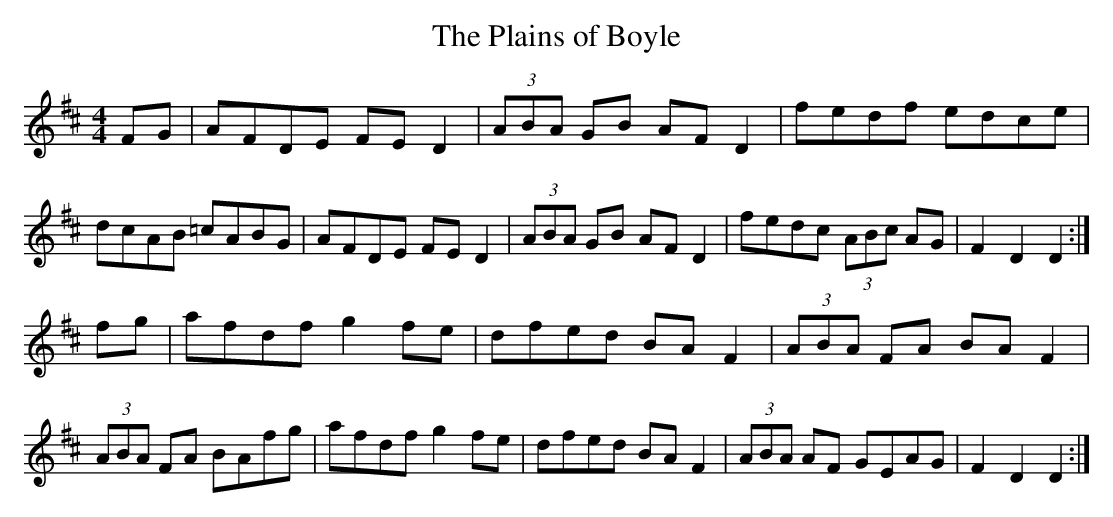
X:1
T:Plains of Boyle, The
M:4/4
E:7
K:D
FG|AFDE FED2|(3ABA GB AFD2|fedf edce|dcAB =cABG|AFDE FED2|(3ABA GB AFD2|fedc (3ABc AG|F2D2D2:|
fg|afdf g2 fe|dfed BAF2|(3ABA FA BAF2|(3ABA FA BAfg|afdf g2 fe|dfed BAF2|(3ABA AF GEAG|F2D2D2:|
